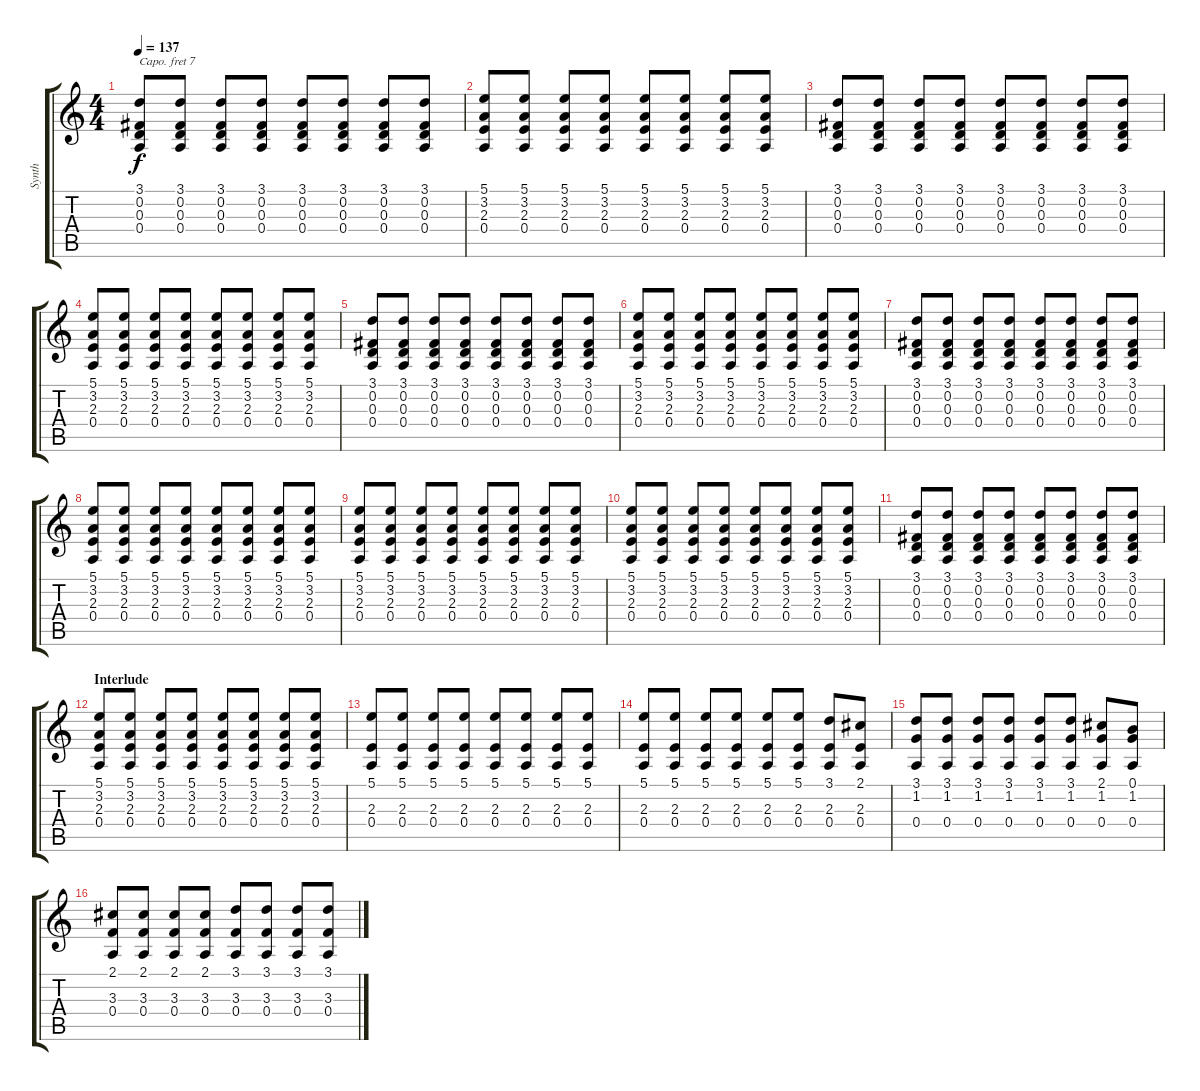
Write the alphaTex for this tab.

\track ("Synth" "Synth") {instrument lead5charang}
\staff {score tabs}
\capo 7
\tuning (E4 B3 G3 D3 A2 E2) {hide}
\ts (4 4)
\tempo 137
\clef g2
\ks c
(3.1 0.2 0.3 0.4).8{dy f} (3.1 0.2 0.3 0.4).8 (3.1 0.2 0.3 0.4).8 (3.1 0.2 0.3 0.4).8 (3.1 0.2 0.3 0.4).8 (3.1 0.2 0.3 0.4).8 (3.1 0.2 0.3 0.4).8 (3.1 0.2 0.3 0.4).8 |
(5.1 3.2 2.3 0.4).8 (5.1 3.2 2.3 0.4).8 (5.1 3.2 2.3 0.4).8 (5.1 3.2 2.3 0.4).8 (5.1 3.2 2.3 0.4).8 (5.1 3.2 2.3 0.4).8 (5.1 3.2 2.3 0.4).8 (5.1 3.2 2.3 0.4).8 |
(3.1 0.2 0.3 0.4).8 (3.1 0.2 0.3 0.4).8 (3.1 0.2 0.3 0.4).8 (3.1 0.2 0.3 0.4).8 (3.1 0.2 0.3 0.4).8 (3.1 0.2 0.3 0.4).8 (3.1 0.2 0.3 0.4).8 (3.1 0.2 0.3 0.4).8 |
(5.1 3.2 2.3 0.4).8 (5.1 3.2 2.3 0.4).8 (5.1 3.2 2.3 0.4).8 (5.1 3.2 2.3 0.4).8 (5.1 3.2 2.3 0.4).8 (5.1 3.2 2.3 0.4).8 (5.1 3.2 2.3 0.4).8 (5.1 3.2 2.3 0.4).8 |
(3.1 0.2 0.3 0.4).8 (3.1 0.2 0.3 0.4).8 (3.1 0.2 0.3 0.4).8 (3.1 0.2 0.3 0.4).8 (3.1 0.2 0.3 0.4).8 (3.1 0.2 0.3 0.4).8 (3.1 0.2 0.3 0.4).8 (3.1 0.2 0.3 0.4).8 |
(5.1 3.2 2.3 0.4).8 (5.1 3.2 2.3 0.4).8 (5.1 3.2 2.3 0.4).8 (5.1 3.2 2.3 0.4).8 (5.1 3.2 2.3 0.4).8 (5.1 3.2 2.3 0.4).8 (5.1 3.2 2.3 0.4).8 (5.1 3.2 2.3 0.4).8 |
(3.1 0.2 0.3 0.4).8 (3.1 0.2 0.3 0.4).8 (3.1 0.2 0.3 0.4).8 (3.1 0.2 0.3 0.4).8 (3.1 0.2 0.3 0.4).8 (3.1 0.2 0.3 0.4).8 (3.1 0.2 0.3 0.4).8 (3.1 0.2 0.3 0.4).8 |
(5.1 3.2 2.3 0.4).8 (5.1 3.2 2.3 0.4).8 (5.1 3.2 2.3 0.4).8 (5.1 3.2 2.3 0.4).8 (5.1 3.2 2.3 0.4).8 (5.1 3.2 2.3 0.4).8 (5.1 3.2 2.3 0.4).8 (5.1 3.2 2.3 0.4).8 |
(5.1 3.2 2.3 0.4).8 (5.1 3.2 2.3 0.4).8 (5.1 3.2 2.3 0.4).8 (5.1 3.2 2.3 0.4).8 (5.1 3.2 2.3 0.4).8 (5.1 3.2 2.3 0.4).8 (5.1 3.2 2.3 0.4).8 (5.1 3.2 2.3 0.4).8 |
(5.1 3.2 2.3 0.4).8 (5.1 3.2 2.3 0.4).8 (5.1 3.2 2.3 0.4).8 (5.1 3.2 2.3 0.4).8 (5.1 3.2 2.3 0.4).8 (5.1 3.2 2.3 0.4).8 (5.1 3.2 2.3 0.4).8 (5.1 3.2 2.3 0.4).8 |
(3.1 0.2 0.3 0.4).8 (3.1 0.2 0.3 0.4).8 (3.1 0.2 0.3 0.4).8 (3.1 0.2 0.3 0.4).8 (3.1 0.2 0.3 0.4).8 (3.1 0.2 0.3 0.4).8 (3.1 0.2 0.3 0.4).8 (3.1 0.2 0.3 0.4).8 |
\section ("" "Interlude")
(5.1 3.2 2.3 0.4).8 (5.1 3.2 2.3 0.4).8 (5.1 3.2 2.3 0.4).8 (5.1 3.2 2.3 0.4).8 (5.1 3.2 2.3 0.4).8 (5.1 3.2 2.3 0.4).8 (5.1 3.2 2.3 0.4).8 (5.1 3.2 2.3 0.4).8 |
(5.1 2.3 0.4).8 (5.1 2.3 0.4).8 (5.1 2.3 0.4).8 (5.1 2.3 0.4).8 (5.1 2.3 0.4).8 (5.1 2.3 0.4).8 (5.1 2.3 0.4).8 (5.1 2.3 0.4).8 |
(5.1 2.3 0.4).8 (5.1 2.3 0.4).8 (5.1 2.3 0.4).8 (5.1 2.3 0.4).8 (5.1 2.3 0.4).8 (5.1 2.3 0.4).8 (3.1 2.3 0.4).8 (2.1 2.3 0.4).8 |
(3.1 1.2 0.4).8 (3.1 1.2 0.4).8 (3.1 1.2 0.4).8 (3.1 1.2 0.4).8 (3.1 1.2 0.4).8 (3.1 1.2 0.4).8 (2.1 1.2 0.4).8 (0.1 1.2 0.4).8 |
(2.1 3.3 0.4).8 (2.1 3.3 0.4).8 (2.1 3.3 0.4).8 (2.1 3.3 0.4).8 (3.1 3.3 0.4).8 (3.1 3.3 0.4).8 (3.1 3.3 0.4).8 (3.1 3.3 0.4).8
